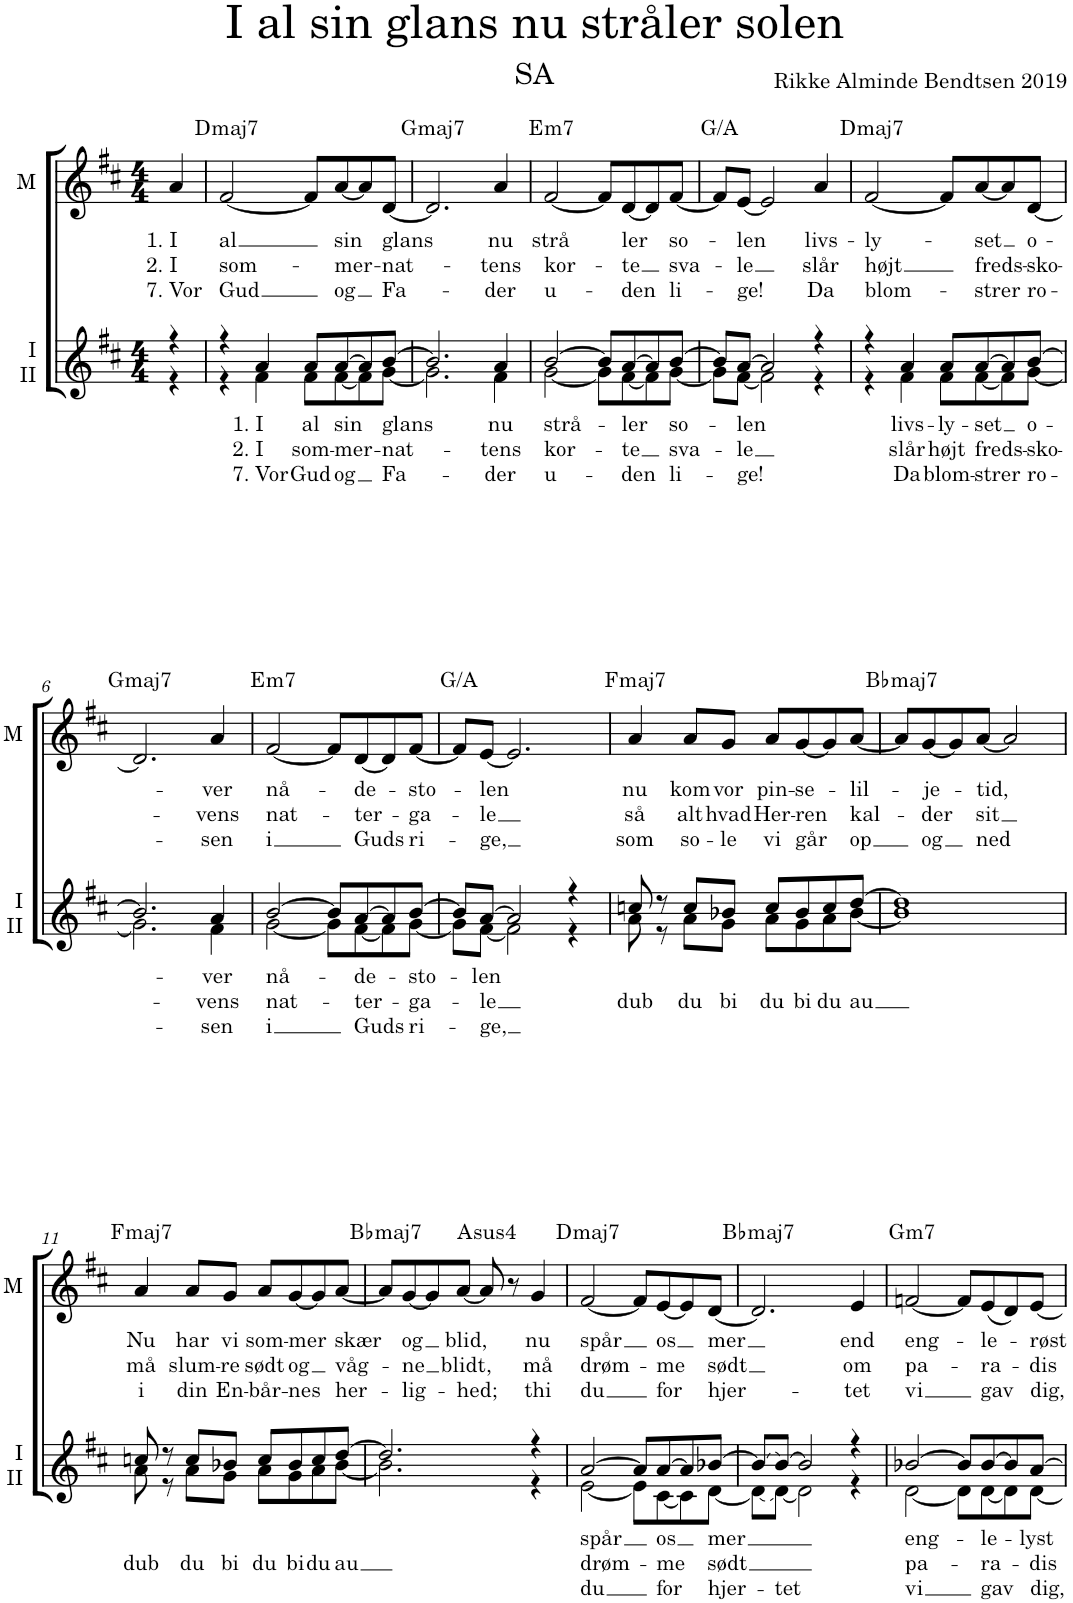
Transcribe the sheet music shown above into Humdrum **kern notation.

**kern	**text	**text	**text	**kern	**text	**text	**text	**harte
*part2	*part2	*part2	*part2	*part1	*part1	*part1	*part1	*part1
*staff2	*staff2	*staff2	*staff2	*staff1	*staff1	*staff1	*staff1	*
*I"I II	*	*	*	*I"M	*	*	*	*
*I'I II	*	*	*	*I'M	*	*	*	*
*clefG2	*	*	*	*clefG2	*	*	*	*
*k[f#c#]	*	*	*	*k[f#c#]	*	*	*	*
*M4/4	*	*	*	*M4/4	*	*	*	*
=	=	=	=	=	=	=	=	=
*^	*	*	*	*	*	*	*	*
!	!	!	!	!	!	!LO:LY:b	!LO:LY:b	!LO:LY:b	!
4r	4r	.	.	.	4a/	1. I	2. I	7. Vor	.
=1	=1	=1	=1	=1	=1	=1	=1	=1	=1
!	!	!	!	!	!	!LO:LY:b	!LO:LY:b	!LO:LY:b	!LO:H:kt=maj7
4r	4r	.	.	.	[2f#/	al	som-	Gud	D:maj7
!	!	!LO:LY:b	!LO:LY:b	!LO:LY:b	!	!	!	!	!
4a/	4f#\	1. I	2. I	7. Vor	.	.	.	.	.
!	!	!LO:LY:b	!LO:LY:b	!LO:LY:b	!	!	!	!	!
8a/L	8f#\L	al	som-	Gud	8f#/L]	.	.	.	.
!	!	!LO:LY:b	!LO:LY:b	!LO:LY:b	!	!LO:LY:b	!LO:LY:b	!LO:LY:b	!
[8a/	[8f#\	sin	-mer-	og	[8a/	sin	-mer-	og	.
8a/]	8f#\]	.	.	.	8a/]	.	.	.	.
!	!	!LO:LY:b	!LO:LY:b	!LO:LY:b	!	!LO:LY:b	!LO:LY:b	!LO:LY:b	!
[8b/J	[8g\J	glans	-nat-	Fa-	[8d/J	glans	-nat-	Fa-	.
=2	=2	=2	=2	=2	=2	=2	=2	=2	=2
!	!	!	!	!	!	!	!	!	!LO:H:kt=maj7
2.b/]	2.g\]	.	.	.	2.d/]	.	.	.	G:maj7
!	!	!LO:LY:b	!LO:LY:b	!LO:LY:b	!	!LO:LY:b	!LO:LY:b	!LO:LY:b	!
4a/	4f#\	nu	-tens	-der	4a/	nu	-tens	-der	.
=3	=3	=3	=3	=3	=3	=3	=3	=3	=3
!	!	!LO:LY:b	!LO:LY:b	!LO:LY:b	!	!LO:LY:b	!LO:LY:b	!LO:LY:b	!LO:H:kt=m7
[2b/	[2g\	strå-	kor-	u-	[2f#/	strå	kor-	u-	E:min7
8b/L]	8g\L]	.	.	.	8f#/L]	.	.	.	.
!	!	!LO:LY:b	!LO:LY:b	!LO:LY:b	!	!LO:LY:b	!LO:LY:b	!LO:LY:b	!
[8a/	[8f#\	-ler	-te	-den	[8d/	-ler	-te	-den	.
8a/]	8f#\]	.	.	.	8d/]	.	.	.	.
!	!	!LO:LY:b	!LO:LY:b	!LO:LY:b	!	!LO:LY:b	!LO:LY:b	!LO:LY:b	!
[8b/J	[8g\J	so-	sva-	li-	[8f#/J	so-	sva-	li-	.
=4	=4	=4	=4	=4	=4	=4	=4	=4	=4
8b/L]	8g\L]	.	.	.	8f#/L]	.	.	.	G:maj/2
!	!	!LO:LY:b	!LO:LY:b	!LO:LY:b	!	!LO:LY:b	!LO:LY:b	!LO:LY:b	!
[8a/J	[8f#\J	-len	-le	-ge!	[8e/J	-len	-le	-ge!	.
2a/]	2f#\]	.	.	.	2e/]	.	.	.	.
!	!	!	!	!	!	!LO:LY:b	!LO:LY:b	!LO:LY:b	!
4r	4r	.	.	.	4a/	livs-	slår	Da	.
=5	=5	=5	=5	=5	=5	=5	=5	=5	=5
!	!	!	!	!	!	!LO:LY:b	!LO:LY:b	!LO:LY:b	!LO:H:kt=maj7
4r	4r	.	.	.	[2f#/	-ly-	højt	blom-	D:maj7
!	!	!LO:LY:b	!LO:LY:b	!LO:LY:b	!	!	!	!	!
4a/	4f#\	livs-	slår	Da	.	.	.	.	.
!	!	!LO:LY:b	!LO:LY:b	!LO:LY:b	!	!	!	!	!
8a/L	8f#\L	-ly-	højt	blom-	8f#/L]	.	.	.	.
!	!	!LO:LY:b	!LO:LY:b	!LO:LY:b	!	!LO:LY:b	!LO:LY:b	!LO:LY:b	!
[8a/	[8f#\	-set	freds-	-strer	[8a/	-set	freds-	-strer	.
8a/]	8f#\]	.	.	.	8a/]	.	.	.	.
!	!	!LO:LY:b	!LO:LY:b	!LO:LY:b	!	!LO:LY:b	!LO:LY:b	!LO:LY:b	!
[8b/J	[8g\J	o-	-sko-	ro-	[8d/J	o-	-sko-	ro-	.
!!LO:LB:g=z
=6	=6	=6	=6	=6	=6	=6	=6	=6	=6
!	!	!	!	!	!	!	!	!	!LO:H:kt=maj7
2.b/]	2.g\]	.	.	.	2.d/]	.	.	.	G:maj7
!	!	!LO:LY:b	!LO:LY:b	!LO:LY:b	!	!LO:LY:b	!LO:LY:b	!LO:LY:b	!
4a/	4f#\	-ver	-vens	-sen	4a/	-ver	-vens	-sen	.
=7	=7	=7	=7	=7	=7	=7	=7	=7	=7
!	!	!LO:LY:b	!LO:LY:b	!LO:LY:b	!	!LO:LY:b	!LO:LY:b	!LO:LY:b	!LO:H:kt=m7
[2b/	[2g\	nå-	nat-	i	[2f#/	nå-	nat-	i	E:min7
8b/L]	8g\L]	.	.	.	8f#/L]	.	.	.	.
!	!	!LO:LY:b	!LO:LY:b	!LO:LY:b	!	!LO:LY:b	!LO:LY:b	!LO:LY:b	!
[8a/	[8f#\	-de-	-ter-	Guds	[8d/	-de-	-ter-	Guds	.
8a/]	8f#\]	.	.	.	8d/]	.	.	.	.
!	!	!LO:LY:b	!LO:LY:b	!LO:LY:b	!	!LO:LY:b	!LO:LY:b	!LO:LY:b	!
[8b/J	[8g\J	-sto-	-ga-	ri-	[8f#/J	-sto-	-ga-	ri-	.
=8	=8	=8	=8	=8	=8	=8	=8	=8	=8
8b/L]	8g\L]	.	.	.	8f#/L]	.	.	.	G:maj/2
!	!	!LO:LY:b	!LO:LY:b	!LO:LY:b	!	!LO:LY:b	!LO:LY:b	!LO:LY:b	!
[8a/J	[8f#\J	-len	-le	-ge,	[8e/J	-len	-le	-ge,	.
2a/]	2f#\]	.	.	.	2.e/]	.	.	.	.
4r	4r	.	.	.	.	.	.	.	.
=9	=9	=9	=9	=9	=9	=9	=9	=9	=9
!	!	!	!LO:LY:b	!	!	!LO:LY:b	!LO:LY:b	!LO:LY:b	!LO:H:kt=maj7
8ccn/	8a\	.	dub	.	4a/	nu	så	som	F:maj7
8r	8r	.	.	.	.	.	.	.	.
!	!	!	!LO:LY:b	!	!	!LO:LY:b	!LO:LY:b	!LO:LY:b	!
8cc/L	8a\L	.	du	.	8a/L	kom	alt	so-	.
!	!	!	!LO:LY:b	!	!	!LO:LY:b	!LO:LY:b	!LO:LY:b	!
8b-X/J	8g\J	.	bi	.	8g/J	vor	hvad	-le	.
!	!	!	!LO:LY:b	!	!	!LO:LY:b	!LO:LY:b	!LO:LY:b	!
8cc/L	8a\L	.	du	.	8a/L	pin-	Her-	vi	.
!	!	!	!LO:LY:b	!	!	!LO:LY:b	!LO:LY:b	!LO:LY:b	!
8b-/	8g\	.	bi	.	[8g/	-se-	-ren	går	.
!	!	!	!LO:LY:b	!	!	!	!	!	!
8cc/	8a\	.	du	.	8g/]	.	.	.	.
!	!	!	!LO:LY:b	!	!	!LO:LY:b	!LO:LY:b	!LO:LY:b	!
[8dd/J	[8b-\J	.	au	.	[8a/J	-lil-	kal-	op	.
=10	=10	=10	=10	=10	=10	=10	=10	=10	=10
!	!	!	!	!	!	!	!	!	!LO:H:kt=maj7
1dd]	1b-]	.	.	.	8a/L]	.	.	.	Bb:maj7
!	!	!	!	!	!	!LO:LY:b	!LO:LY:b	!LO:LY:b	!
.	.	.	.	.	[8g/	-je-	-der	og	.
.	.	.	.	.	8g/]	.	.	.	.
!	!	!	!	!	!	!LO:LY:b	!LO:LY:b	!LO:LY:b	!
.	.	.	.	.	[8a/J	-tid,	sit	ned	.
.	.	.	.	.	2a/]	.	.	.	.
!!LO:LB:g=z
=11	=11	=11	=11	=11	=11	=11	=11	=11	=11
!	!	!	!LO:LY:b	!	!	!LO:LY:b	!LO:LY:b	!LO:LY:b	!LO:H:kt=maj7
8ccn/	8a\	.	dub	.	4a/	Nu	må	i	F:maj7
8r	8r	.	.	.	.	.	.	.	.
!	!	!	!LO:LY:b	!	!	!LO:LY:b	!LO:LY:b	!LO:LY:b	!
8cc/L	8a\L	.	du	.	8a/L	har	slum-	din	.
!	!	!	!LO:LY:b	!	!	!LO:LY:b	!LO:LY:b	!LO:LY:b	!
8b-X/J	8g\J	.	bi	.	8g/J	vi	-re	En-	.
!	!	!	!LO:LY:b	!	!	!LO:LY:b	!LO:LY:b	!LO:LY:b	!
8cc/L	8a\L	.	du	.	8a/L	som-	sødt	-bår-	.
!	!	!	!LO:LY:b	!	!	!LO:LY:b	!LO:LY:b	!LO:LY:b	!
8b-/	8g\	.	bi	.	[8g/	mer	og	-nes	.
!	!	!	!LO:LY:b	!	!	!	!	!	!
8cc/	8a\	.	du	.	8g/]	.	.	.	.
!	!	!	!LO:LY:b	!	!	!LO:LY:b	!LO:LY:b	!LO:LY:b	!
[8dd/J	[8b-\J	.	au	.	[8a/J	skær	våg-	her-	.
=12	=12	=12	=12	=12	=12	=12	=12	=12	=12
!	!	!	!	!	!	!	!	!	!LO:H:kt=maj7
2.dd/]	2.b-\]	.	.	.	8a/L]	.	.	.	Bb:maj7
!	!	!	!	!	!	!LO:LY:b	!LO:LY:b	!LO:LY:b	!
.	.	.	.	.	[8g/	og	-ne	-lig-	.
.	.	.	.	.	8g/]	.	.	.	.
!	!	!	!	!	!	!LO:LY:b	!LO:LY:b	!LO:LY:b	!
.	.	.	.	.	[8a/J	blid,	blidt,	-hed;	.
!	!	!	!	!	!	!	!	!	!LO:H:kt=4
.	.	.	.	.	8a/]	.	.	.	A:sus4
.	.	.	.	.	8r	.	.	.	.
!	!	!	!	!	!	!LO:LY:b	!LO:LY:b	!LO:LY:b	!
4r	4r	.	.	.	4g/	nu	må	thi	.
=13	=13	=13	=13	=13	=13	=13	=13	=13	=13
!	!	!LO:LY:b	!LO:LY:b	!LO:LY:b	!	!LO:LY:b	!LO:LY:b	!LO:LY:b	!LO:H:kt=maj7
[2a/	[2e\	spår	drøm-	du	[2f#/	spår	drøm-	du	D:maj7
8a/L]	8e\L]	.	.	.	8f#/L]	.	.	.	.
!	!	!LO:LY:b	!LO:LY:b	!LO:LY:b	!	!LO:LY:b	!LO:LY:b	!LO:LY:b	!
[8a/	[8c#\	os	-me	for	[8e/	os	-me	for	.
8a/]	8c#\]	.	.	.	8e/]	.	.	.	.
!	!	!LO:LY:b	!LO:LY:b	!LO:LY:b	!	!LO:LY:b	!LO:LY:b	!LO:LY:b	!
[8b-X/J	[8d\J	mer	sødt	hjer-	[8d/J	mer	sødt	hjer-	.
=14	=14	=14	=14	=14	=14	=14	=14	=14	=14
!	!	!	!	!	!	!	!	!	!LO:H:kt=maj7
8b-/L_	8d\L_	.	.	.	2.d/]	.	.	.	Bb:maj7
!	!	!	!	!LO:LY:b	!	!	!	!	!
8b-/J_	8d\J_	.	.	-tet	.	.	.	.	.
2b-/]	2d\]	.	.	.	.	.	.	.	.
!	!	!	!	!	!	!LO:LY:b	!LO:LY:b	!LO:LY:b	!
4r	4r	.	.	.	4e/	end	om	-tet	.
=15	=15	=15	=15	=15	=15	=15	=15	=15	=15
!	!	!LO:LY:b	!LO:LY:b	!LO:LY:b	!	!LO:LY:b	!LO:LY:b	!LO:LY:b	!LO:H:kt=m7
[2b-X/	[2d\	eng-	pa-	vi	[2fn/	eng-	pa-	vi	G:min7
8b-/L]	8d\L]	.	.	.	8f/L]	.	.	.	.
!	!	!LO:LY:b	!LO:LY:b	!LO:LY:b	!	!LO:LY:b	!LO:LY:b	!LO:LY:b	!
[8b-/	[8d\	-le-	-ra-	gav	(8e/	-le-	-ra-	gav	.
8b-/]	8d\]	.	.	.	8d/)	.	.	.	.
!	!	!LO:LY:b	!LO:LY:b	!LO:LY:b	!	!LO:LY:b	!LO:LY:b	!LO:LY:b	!
[8a/J	[8d\J	-lyst	-dis	dig,	[8e/J	-røst	-dis	dig,	.
*v	*v	*	*	*	*	*	*	*	*
=	=	=	=	=	=	=	=	=
*-	*-	*-	*-	*-	*-	*-	*-	*-
